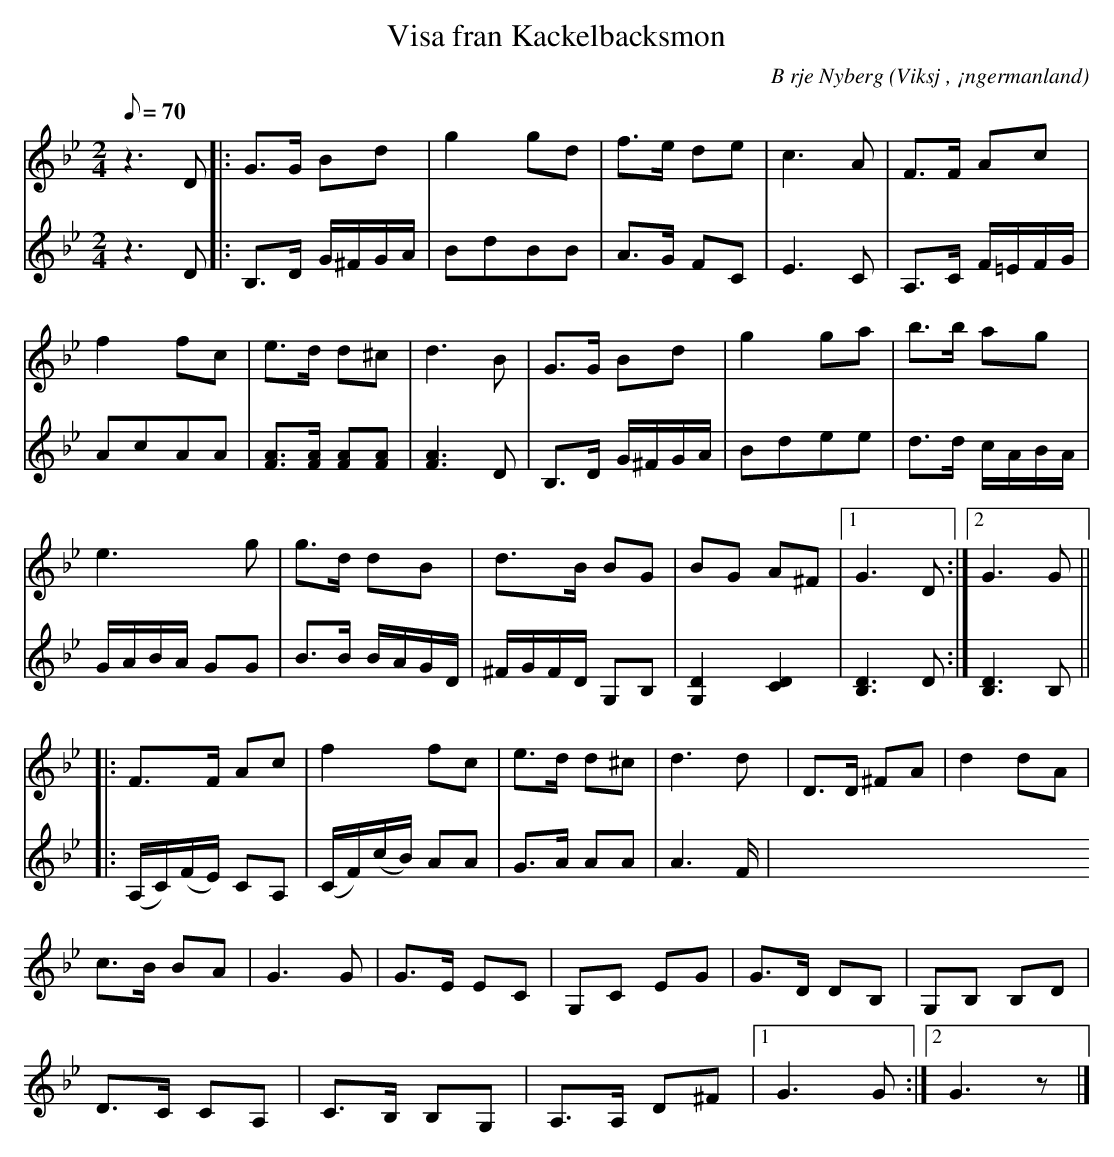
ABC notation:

X:1
T:Visa fran Kackelbacksmon
C:B rje Nyberg
O:Viksj , ¡ngermanland
M:2/4
L:1/8
Q:70
K:Gm
V:1
z2> D2|: G>G Bd | g2 gd | f>e de | c2>A2 | F>F Ac |
f2 fc | e>d d^c | d2>B2 | G>G Bd |g2 ga | b>b ag |
e2> g2 | g>d dB |d>B BG |BG A^F |1 G2> D2 :|2 G2> G2 ||
|: F>F Ac | f2 fc | e>d d^c | d2>d2 | D>D ^FA | d2 dA |
c>B BA |G2> G2 | G>E EC | G,C EG | G>D DB, | G,B, B,D |
D>C CA, | C>B, B,G, | A,>A, D^F |1 G2> G2 :|2 G2> z2 |]
V:2
z2> D2 |: B,>D G/2^F/2G/2A/2 | BdBB | A>G FC | E2>C2 | A,>C F/2=E/2F/2G/2 |
AcAA | [AF]>[AF] [AF][AF] | [A2F2]> D2 | B,>D G/2^F/2G/2A/2 | Bdee | d>d c/2A/2B/2A/2 |
G/2A/2B/2A/2 GG | B>B B/2A/2G/2D/2 | ^F/2G/2F/2D/2 G,B, | [G,2D2] [C2D2] | [D2B,2]> D2 :| [D2B,2]> B,2 ||
|: (A,/2C/2)(F/2E/2) CA, | (C/2F/2)(c/2B/2) AA | G>A AA | A2> F |
